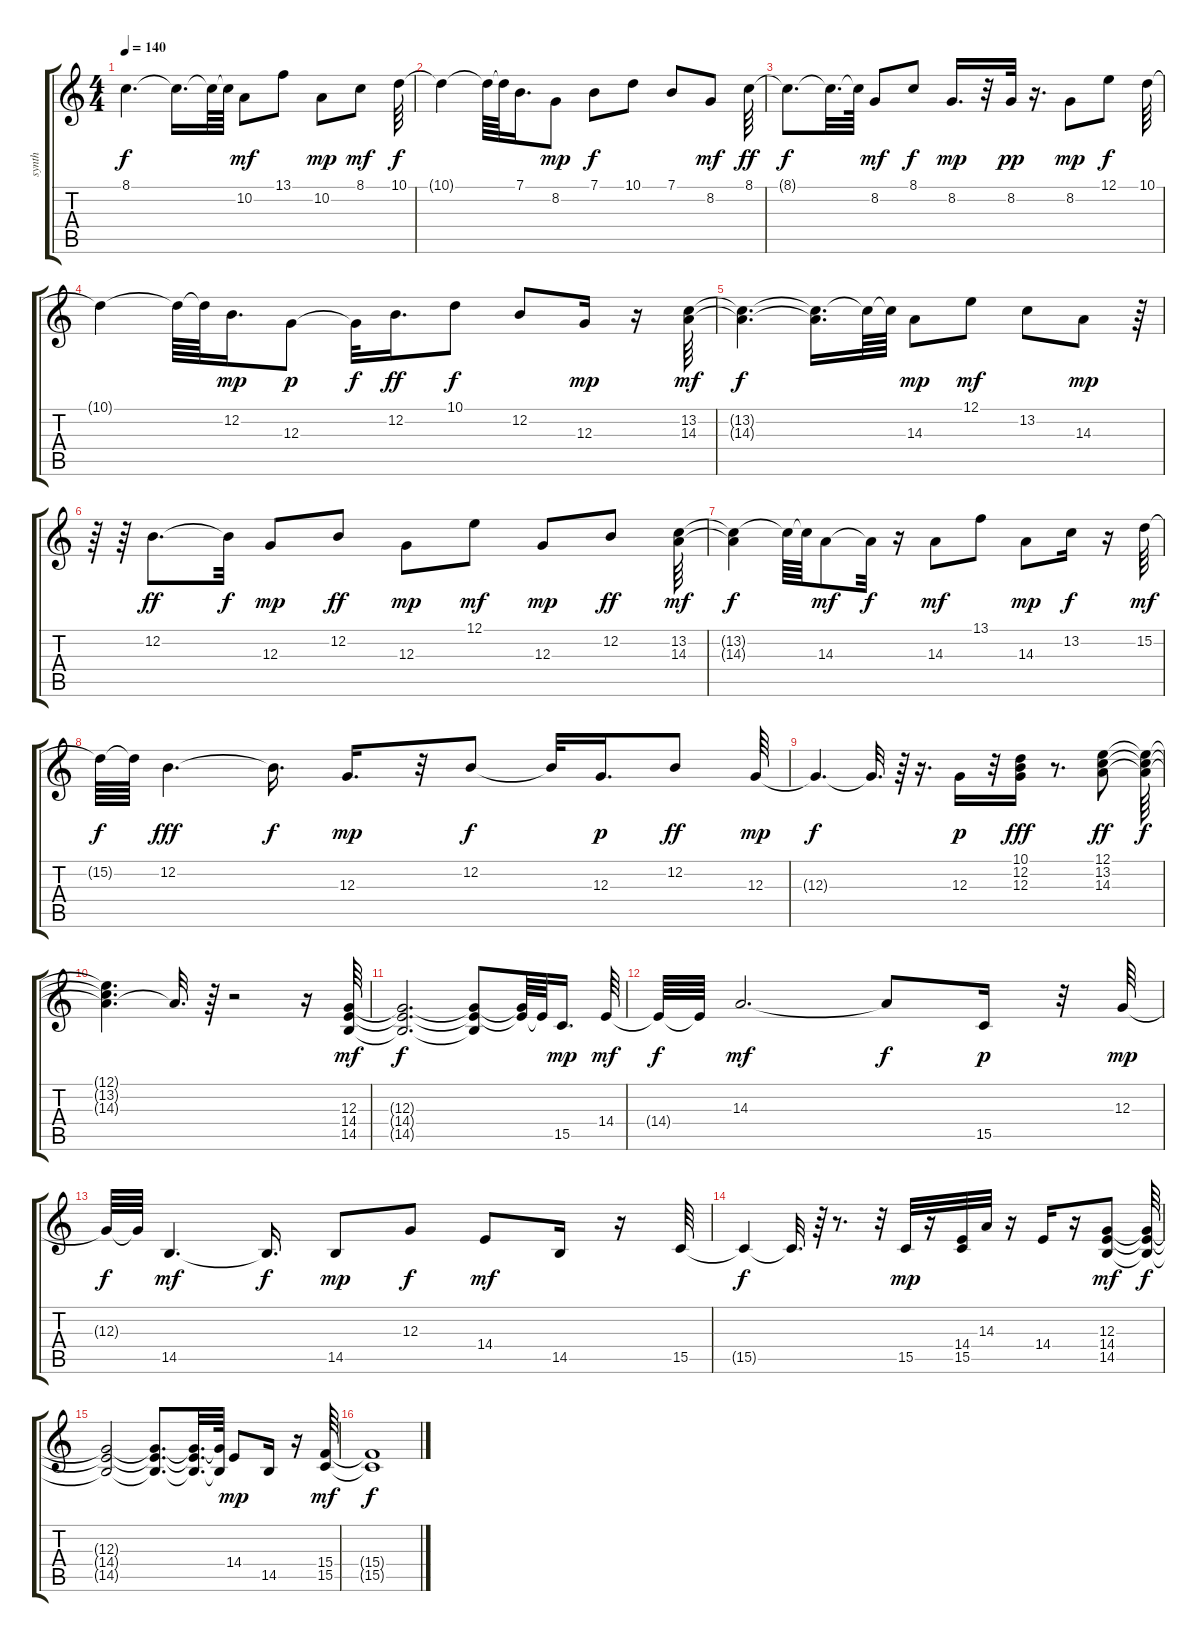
\track ("synth" "synth") {instrument pad3polysynth}
\staff {score tabs}
\tuning (E4 B3 G3 D3 A2 E2) {hide}
\ts (4 4)
\tempo 140
\clef g2
\ks c
8.1{t}.4{d dy f} 8.1{t}.16{d} 8.1{t}.64 8.1{t}.64 10.2.8{dy mf} 13.1.8 10.2.8{dy mp} 8.1.8{dy mf} 10.1.64{dy f} |
10.1{t}.4 10.1{t}.64 10.1{t}.64 7.1.16{d} 8.2.8{dy mp} 7.1.8{dy f} 10.1.8 7.1.8 8.2.8{dy mf} 8.1.64{dy ff} |
8.1{t}.8{d dy f} 8.1{t}.32{d} 8.1{t}.64 8.2.8{dy mf} 8.1.8{dy f} 8.2.16{d dy mp} r.32 8.2.32{dy pp} r.16{d} 8.2.8{dy mp} 12.1.8{dy f} 10.1.64 |
10.1{t}.4 10.1{t}.64 10.1{t}.64 12.2.16{d dy mp} 12.3.8{dy p} 12.3{t}.32{dy f} 12.2.16{d dy ff} 10.1.8{dy f} 12.2.8 12.3.16{dy mp} r.16 (13.2 14.3).64{dy mf} |
(13.2{t} 14.3{t}).4{d dy f} (13.2{t} 14.3{t}).16{d} 13.2{t}.64 13.2{t}.64 14.3.8{dy mp} 12.1.8{dy mf} 13.2.8 14.3.8{dy mp} r.64 |
r.64 r.64 12.2.8{d dy ff} 12.2{t}.32{dy f} 12.3.8{dy mp} 12.2.8{dy ff} 12.3.8{dy mp} 12.1.8{dy mf} 12.3.8{dy mp} 12.2.8{dy ff} (13.2 14.3).64{dy mf} |
(13.2{t} 14.3{t}).4{dy f} 13.2{t}.64 13.2{t}.64 14.3.8{dy mf} 14.3{t}.32{dy f} r.16 14.3.8{dy mf} 13.1.8 14.3.8{dy mp} 13.2.16{dy f} r.16 15.2.64{dy mf} |
15.2{t}.64{dy f} 15.2{t}.64 12.2.4{d dy fff} 12.2{t}.16{d dy f} 12.3.16{d dy mp} r.32 12.2.8{dy f} 12.2{t}.32 12.3.16{d dy p} 12.2.8{dy ff} 12.3.64{dy mp} |
12.3{t}.4{d dy f} 12.3{t}.32{d} r.64 r.16{d} 12.3.16{dy p} r.32 (10.1 12.2 12.3).16{dy fff} r.8{d} (12.1 13.2 14.3).8{dy ff} (12.1{t} 13.2{t} 14.3{t}).64{dy f} |
(12.1{t} 13.2{t} 14.3{t}).4{d} 14.3{t}.32{d} r.64 r.2 r.16 (12.3 14.4 14.5).64{dy mf} |
(12.3{t} 14.4{t} 14.5{t}).2{d dy f} (12.3{t} 14.4{t} 14.5{t}).8 (12.3{t} 14.4{t}).64 14.4{t}.64 15.5.16{d dy mp} 14.4.64{dy mf} |
14.4{t}.64{dy f} 14.4{t}.64 14.3.2{d dy mf} 14.3{t}.8{dy f} 15.5.16{dy p} r.32 12.3.64{dy mp} |
12.3{t}.64{dy f} 12.3{t}.64 14.5.4{d dy mf} 14.5{t}.16{d dy f} 14.5.8{dy mp} 12.3.8{dy f} 14.4.8{dy mf} 14.5.16 r.16 15.5.64 |
15.5{t}.4{dy f} 15.5{t}.32{d} r.64 r.8{d} r.32 15.5.32{dy mp} r.16 (14.4 15.5).32 14.3.32 r.16 14.4.16 r.16 (12.3 14.4 14.5).8{dy mf} (12.3{t} 14.4{t} 14.5{t}).64{dy f} |
(12.3{t} 14.4{t} 14.5{t}).2 (12.3{t} 14.4{t} 14.5{t}).8{d} (12.3{t} 14.4{t} 14.5{t}).32{d} (12.3{t} 14.5{t}).64 14.4.8{dy mp} 14.5.16 r.16 (15.4 15.5).64{dy mf} |
(15.4{t} 15.5{t}).1{dy f}
